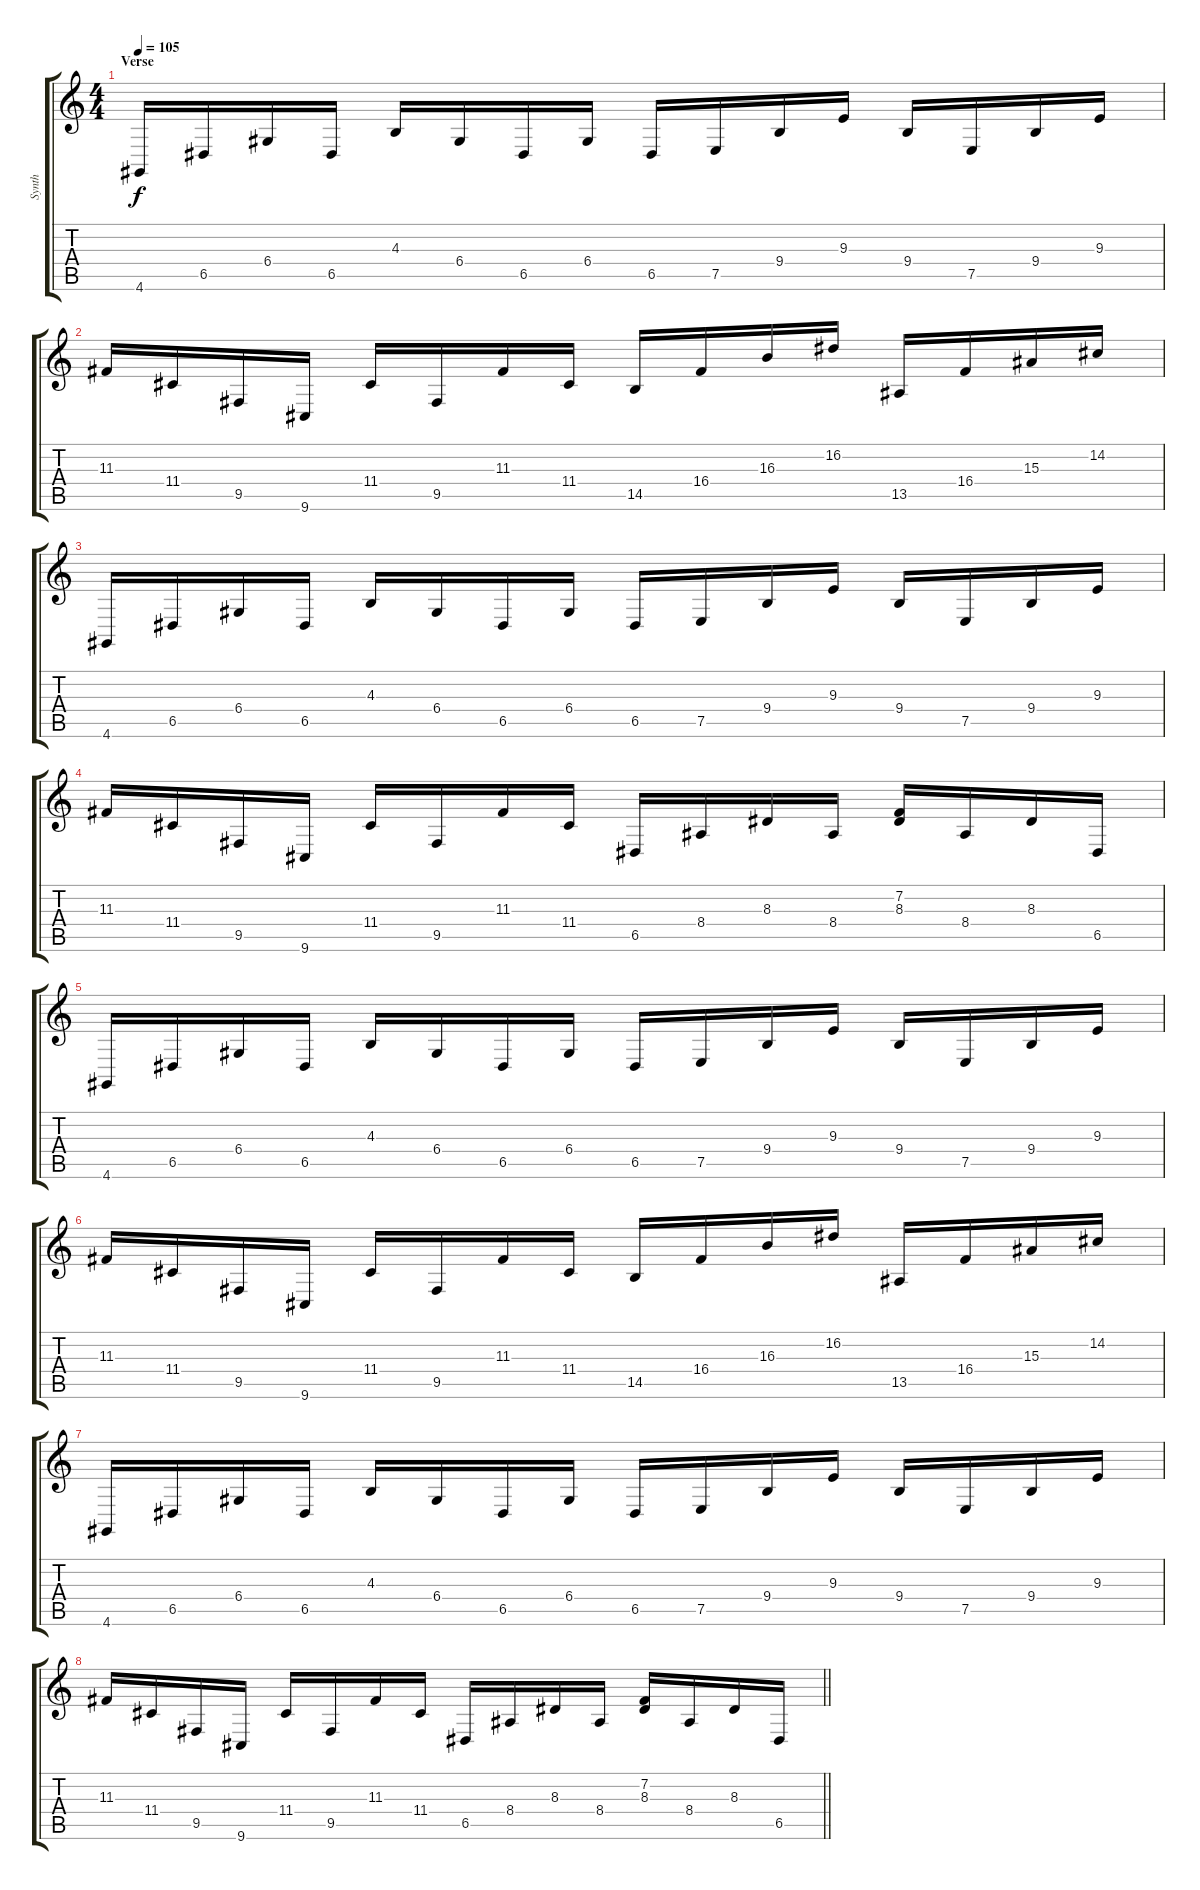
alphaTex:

\track ("Synth" "Synth") {instrument accordion}
\staff {score tabs}
\tuning (E0 B3 G3 D3 A2 E2) {hide}
\ts (4 4)
\section ("" "Verse")
\tempo 105
\clef g2
\ks c
4.6.16{dy f} 6.5.16 6.4.16 6.5.16 4.3.16 6.4.16 6.5.16 6.4.16 6.5.16 7.5.16 9.4.16 9.3.16 9.4.16 7.5.16 9.4.16 9.3.16 |
11.3.16 11.4.16 9.5.16 9.6.16 11.4.16 9.5.16 11.3.16 11.4.16 14.5.16 16.4.16 16.3.16 16.2.16 13.5.16 16.4.16 15.3.16 14.2.16 |
4.6.16 6.5.16 6.4.16 6.5.16 4.3.16 6.4.16 6.5.16 6.4.16 6.5.16 7.5.16 9.4.16 9.3.16 9.4.16 7.5.16 9.4.16 9.3.16 |
11.3.16 11.4.16 9.5.16 9.6.16 11.4.16 9.5.16 11.3.16 11.4.16 6.5.16 8.4.16 8.3.16 8.4.16 (7.2 8.3).16 8.4.16 8.3.16 6.5.16 |
4.6.16 6.5.16 6.4.16 6.5.16 4.3.16 6.4.16 6.5.16 6.4.16 6.5.16 7.5.16 9.4.16 9.3.16 9.4.16 7.5.16 9.4.16 9.3.16 |
11.3.16 11.4.16 9.5.16 9.6.16 11.4.16 9.5.16 11.3.16 11.4.16 14.5.16 16.4.16 16.3.16 16.2.16 13.5.16 16.4.16 15.3.16 14.2.16 |
4.6.16 6.5.16 6.4.16 6.5.16 4.3.16 6.4.16 6.5.16 6.4.16 6.5.16 7.5.16 9.4.16 9.3.16 9.4.16 7.5.16 9.4.16 9.3.16 |
\barLineRight lightlight
11.3.16 11.4.16 9.5.16 9.6.16 11.4.16 9.5.16 11.3.16 11.4.16 6.5.16 8.4.16 8.3.16 8.4.16 (7.2 8.3).16 8.4.16 8.3.16 6.5.16
